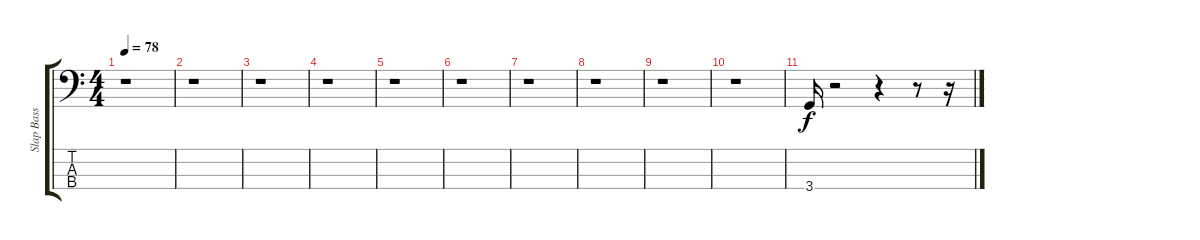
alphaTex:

\track ("Slap Bass" "Slap Bass") {instrument slapbass1}
\staff {score tabs}
\tuning (G2 D2 A1 E1) {hide}
\ts (4 4)
\tempo 78
\clef f4
\ks c
r.1{dy f} |
r.1 |
r.1 |
r.1 |
r.1 |
r.1 |
r.1 |
r.1 |
r.1 |
r.1 |
3.4.16 r.2 r.4 r.8 r.16
